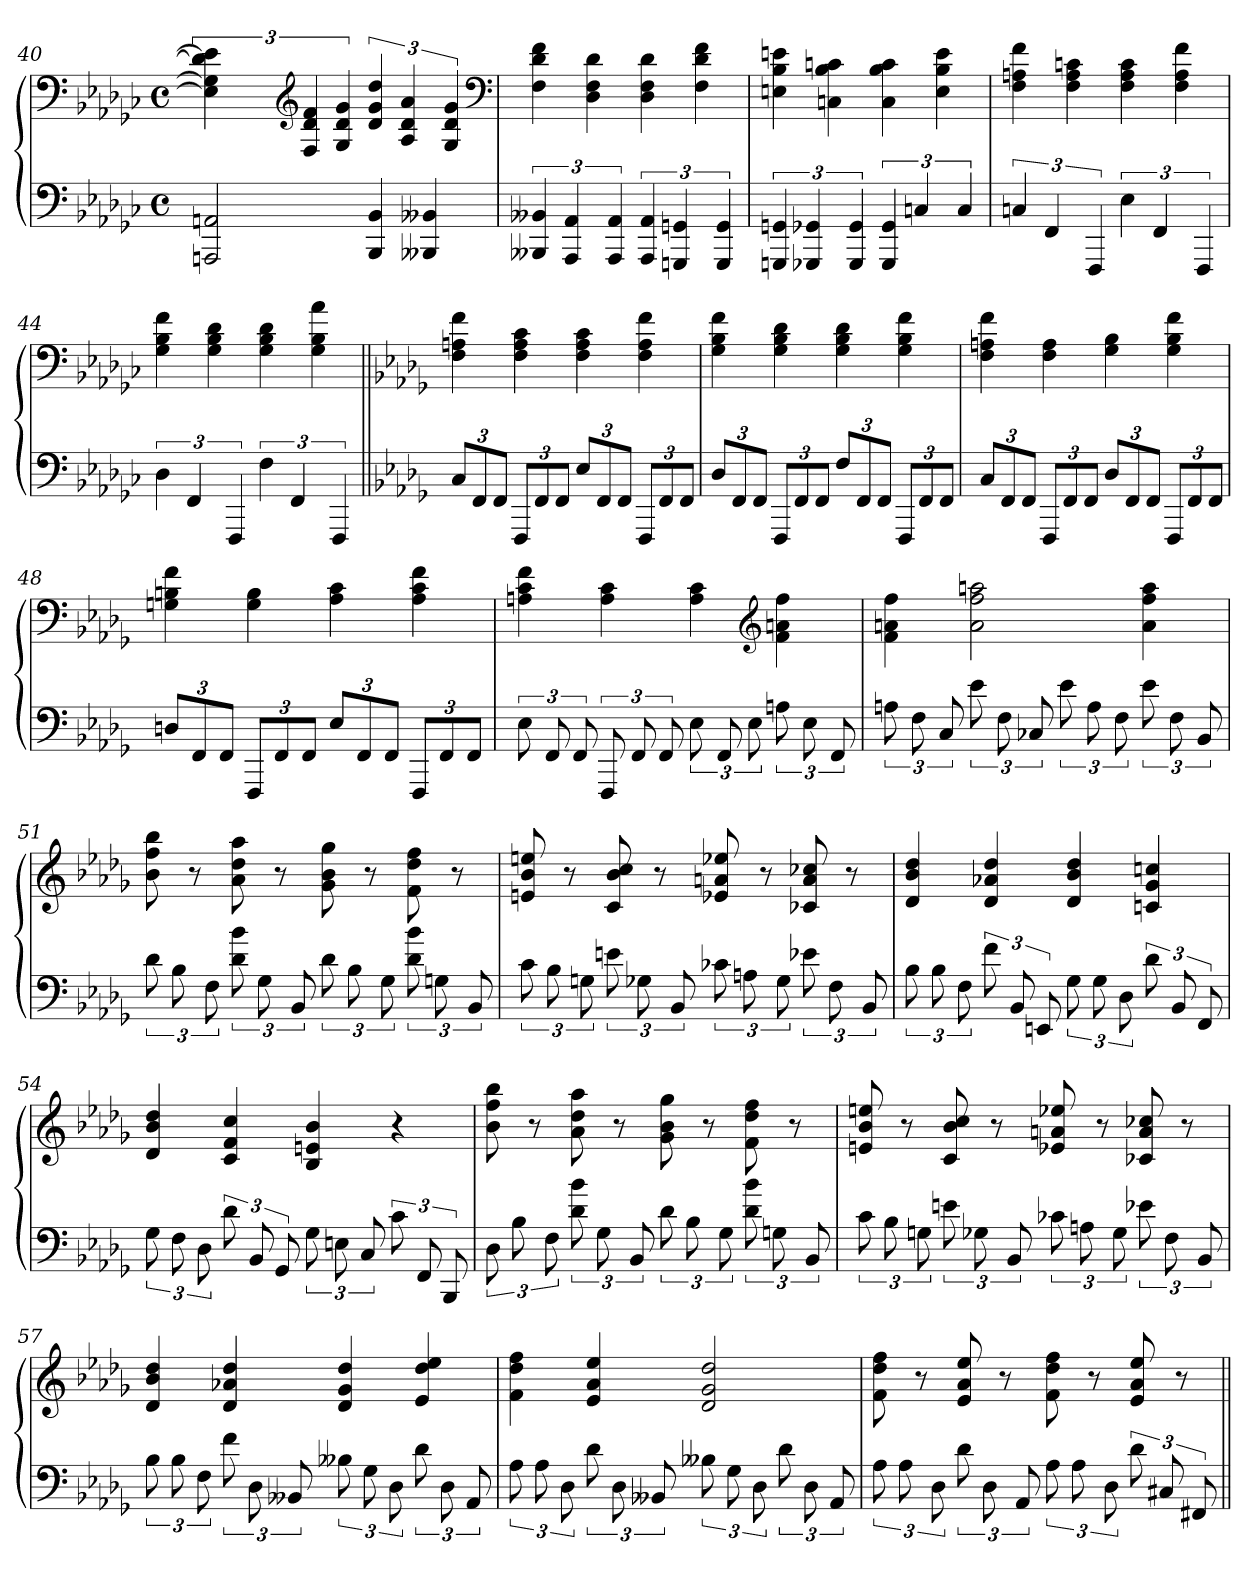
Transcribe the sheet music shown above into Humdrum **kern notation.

**kern	**kern
*part1	*part1
*staff2	*staff1
*clefF4	*clefF4
*k[b-e-a-d-g-c-]	*k[b-e-a-d-g-c-]
*M4/4	*M4/4
*met(c)	*met(c)
=40	=40
2AAAn 2AAn	6E-] 6G-] 6d-] 6e-]
*	*clefG2
.	6F 6d- 6f
.	6G- 6d- 6g-
4BBB- 4BB-	6d- 6g- 6dd-
.	6A- 6d- 6a-
4BBB--X 4BB--X	.
.	6G- 6d- 6g-
*	*clefF4
=41	=41
6BBB--X 6BB--X	4F 4d- 4f
6AAA- 6AA-	.
.	4D- 4F 4d-
6AAA- 6AA-	.
6AAA- 6AA-	4D- 4F 4d-
6GGGn 6GGn	.
.	4F 4d- 4f
6GGG 6GG	.
=42	=42
6GGGn 6GGn	4En 4B- 4en
6GGG-X 6GG-X	.
.	4Cn 4B- 4cn
6GGG- 6GG-	.
6GGG- 6GG-	4C 4B- 4c
6Cn	.
.	4E 4B- 4e
6C	.
=43	=43
6Cn	4F 4An 4f
6FF	.
.	4F 4A 4cn
6FFF	.
6E-	4F 4A 4c
6FF	.
.	4F 4A 4f
6FFF	.
=44	=44
6D-	4G- 4B- 4f
6FF	.
.	4G- 4B- 4d-
6FFF	.
6F	4G- 4B- 4d-
6FF	.
.	4G- 4B- 4a-
6FFF	.
=45||	=45||
*k[b-e-a-d-g-]	*k[b-e-a-d-g-]
12CL	4F 4An 4f
12FF	.
12FFJ	.
12FFFL	4F 4A 4c
12FF	.
12FFJ	.
12E-L	4F 4A 4c
12FF	.
12FFJ	.
12FFFL	4F 4A 4f
12FF	.
12FFJ	.
=46	=46
12D-L	4G- 4B- 4f
12FF	.
12FFJ	.
12FFFL	4G- 4B- 4d-
12FF	.
12FFJ	.
12FL	4G- 4B- 4d-
12FF	.
12FFJ	.
12FFFL	4G- 4B- 4f
12FF	.
12FFJ	.
=47	=47
12CL	4F 4An 4f
12FF	.
12FFJ	.
12FFFL	4F 4A
12FF	.
12FFJ	.
12D-L	4G- 4B-
12FF	.
12FFJ	.
12FFFL	4G- 4B- 4f
12FF	.
12FFJ	.
=48	=48
12DnL	4Gn 4Bn 4f
12FF	.
12FFJ	.
12FFFL	4G 4B
12FF	.
12FFJ	.
12E-L	4A- 4c
12FF	.
12FFJ	.
12FFFL	4A- 4c 4f
12FF	.
12FFJ	.
=49	=49
12E-	4An 4c 4f
12FF	.
12FF	.
12FFF	4A 4c
12FF	.
12FF	.
12E-	4A 4c
12FF	.
12E-	.
*	*clefG2
12An	4f 4an 4ff
12E-	.
12FF	.
=50	=50
12An	4f 4an 4ff
12F	.
12C	.
12e-	2a 2ff 2aan
12F	.
12C-X	.
12e-	.
12A	.
12F	.
12e-	4a 4ff 4aa
12F	.
12BB-	.
=51	=51
12d-	8b- 8ff 8bb-
12B-	.
.	8r
12F	.
12d- 12b-	8a- 8dd- 8aa-
12G-	.
.	8r
12BB-	.
12d-	8g- 8b- 8gg-
12B-	.
.	8r
12G-	.
12d- 12b-	8f 8dd- 8ff
12Gn	.
.	8r
12BB-	.
=52	=52
12c	8en 8b- 8een
12B-	.
.	8r
12Gn	.
12en	8c 8b- 8cc
12G-X	.
.	8r
12BB-	.
12c-X	8e-X 8an 8ee-X
12An	.
.	8r
12G-	.
12e-X	8c-X 8a 8cc-X
12F	.
.	8r
12BB-	.
=53	=53
12B-	4d- 4b- 4dd-
12B-	.
12F	.
12f	4d- 4a-X 4dd-
12BB-	.
12EEn	.
12G-	4d- 4b- 4dd-
12G-	.
12D-	.
12d-	4cn 4g- 4ccn
12BB-	.
12FF	.
=54	=54
12G-	4d- 4b- 4dd-
12F	.
12D-	.
12d-	4c 4f 4cc
12BB-	.
12GG-	.
12G-	4B- 4en 4b-
12En	.
12C	.
12c	4r
12FF	.
12BBB-	.
=55	=55
12D-	8b- 8ff 8bb-
12B-	.
.	8r
12F	.
12d- 12b-	8a- 8dd- 8aa-
12G-	.
.	8r
12BB-	.
12d-	8g- 8b- 8gg-
12B-	.
.	8r
12G-	.
12d- 12b-	8f 8dd- 8ff
12Gn	.
.	8r
12BB-	.
=56	=56
12c	8en 8b- 8een
12B-	.
.	8r
12Gn	.
12en	8c 8b- 8cc
12G-X	.
.	8r
12BB-	.
12c-X	8e-X 8an 8ee-X
12An	.
.	8r
12G-	.
12e-X	8c-X 8a 8cc-X
12F	.
.	8r
12BB-	.
=57	=57
12B-	4d- 4b- 4dd-
12B-	.
12F	.
12f	4d- 4a-X 4dd-
12D-	.
12BB--X	.
12B--X	4d- 4g- 4dd-
12G-	.
12D-	.
12d-	4e- 4dd- 4ee-
12D-	.
12AA-	.
=58	=58
12A-	4f 4dd- 4ff
12A-	.
12D-	.
12d-	4e- 4a- 4ee-
12D-	.
12BB--X	.
12B--X	2d- 2g- 2dd-
12G-	.
12D-	.
12d-	.
12D-	.
12AA-	.
=59	=59
12A-	8f 8dd- 8ff
12A-	.
.	8r
12D-	.
12d-	8e- 8a- 8ee-
12D-	.
.	8r
12AA-	.
12A-	8f 8dd- 8ff
12A-	.
.	8r
12D-	.
12d-	8e- 8a- 8ee-
12C#X	.
.	8r
12FF#X	.
=||	=||
*-	*-
